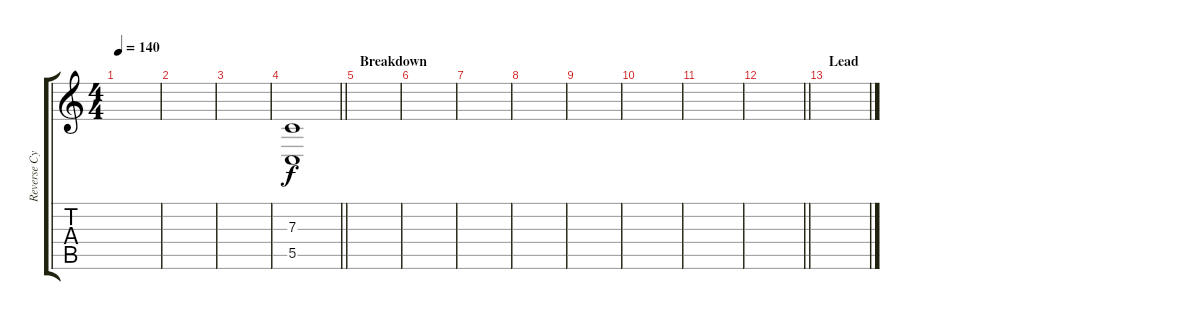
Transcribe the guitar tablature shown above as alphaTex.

\track ("Reverse Cymbol" "Reverse Cy") {instrument reversecymbal}
\staff {score tabs}
\tuning (D4 A3 F3 C3 G2 C2) {hide}
\ts (4 4)
\tempo 140
\clef g2
\ks c
|
|
|
\barLineRight lightlight
(7.3 5.5).1 |
\section ("" "Breakdown")
|
|
|
|
|
|
|
\barLineRight lightlight
|
\section ("" "Lead")
